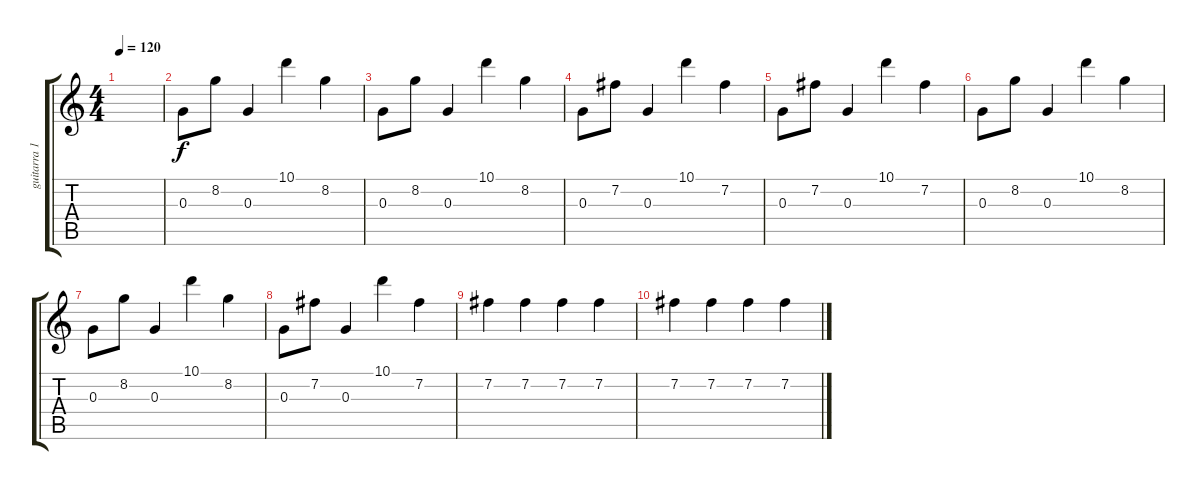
\track ("guitarra 1 (sin distorcion)" "guitarra 1") {instrument acousticguitarsteel}
\staff {score tabs}
\tuning (E4 B3 G3 D3 A2 E2) {hide}
\ts (4 4)
\tempo 120
\clef g2
\ks c
|
0.3.8 8.2.8 0.3.4 10.1.4 8.2.4 |
0.3.8 8.2.8 0.3.4 10.1.4 8.2.4 |
0.3.8 7.2.8 0.3.4 10.1.4 7.2.4 |
0.3.8 7.2.8 0.3.4 10.1.4 7.2.4 |
0.3.8 8.2.8 0.3.4 10.1.4 8.2.4 |
0.3.8 8.2.8 0.3.4 10.1.4 8.2.4 |
0.3.8 7.2.8 0.3.4 10.1.4 7.2.4 |
7.2.4 7.2.4 7.2.4 7.2.4 |
7.2.4 7.2.4 7.2.4 7.2.4
